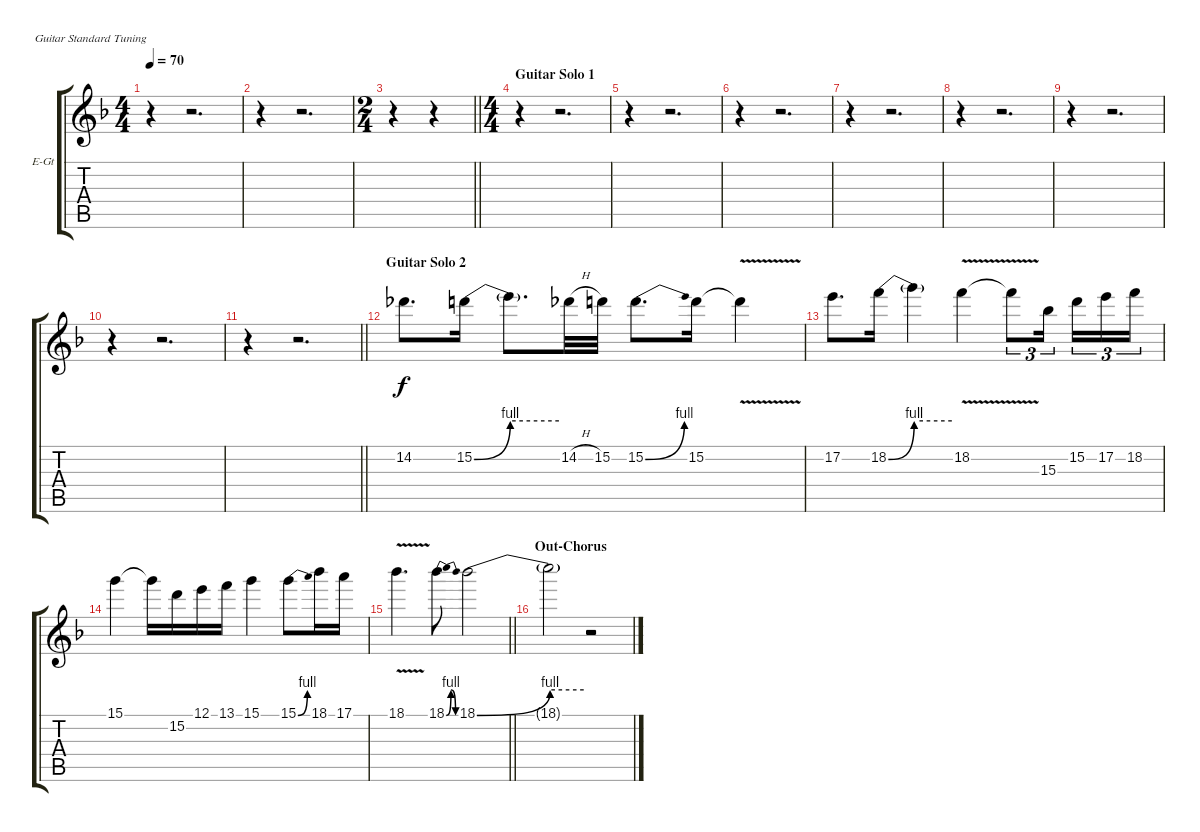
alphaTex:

\bracketExtendMode groupsimilarinstruments
\firstSystemTrackNameOrientation horizontal
\otherSystemsTrackNameOrientation horizontal
\track ("guitar d3" "E-Gt") {instrument distortionguitar}
\staff {score tabs}
\tuning (E4 B3 G3 D3 A2 E2)
\ts (4 4)
\tempo 70
\clef g2
\ks dminor
r.4{dy f} r.2{d} |
r.4 r.2{d} |
\ts (2 4)
\beaming (8 2 2)
\barLineRight lightlight
r.4 r.4 |
\ts (4 4)
\beaming (8 2 2 2 2)
\section ("" "Guitar Solo 1")
r.4 r.2{d} |
r.4 r.2{d} |
r.4 r.2{d} |
r.4 r.2{d} |
r.4 r.2{d} |
r.4 r.2{d} |
r.4 r.2{d} |
\barLineRight lightlight
r.4 r.2{d} |
\section ("" "Guitar Solo 2")
14.2.8{d} 15.2{be (bend 0 0 60 4)}.16 15.2{be (hold 0 4 60 4) t}.8{d} 14.2{h}.32 15.2.32 15.2{be (bend 0 0 60 4)}.8{d} 15.2.16 15.2{v t}.4 |
17.2.8{d} 18.2{be (bend 0 0 60 4)}.16 18.2{be (hold 0 4 60 4) t}.4 18.2{v}.4 18.2{v t}.8{tu (3 2)} 15.3.16{tu (3 2)} 15.2.16{tu (3 2)} 17.2.16{tu (3 2)} 18.2.16{tu (3 2)} |
15.1.4 15.1{t}.16 15.2.16 12.1.16 13.1.16 15.1.4 15.1{be (bend 0 0 60 4)}.8 18.1.16 17.1.16 |
\barLineRight lightlight
18.1{v}.4{d} 18.1{be (bendrelease 0 0 30 4 30 4 60 0)}.8 18.1{be (bend 0 0 60 4)}.2 |
\section ("" "Out-Chorus")
18.1{be (hold 0 4 60 4) t}.2 r.2
